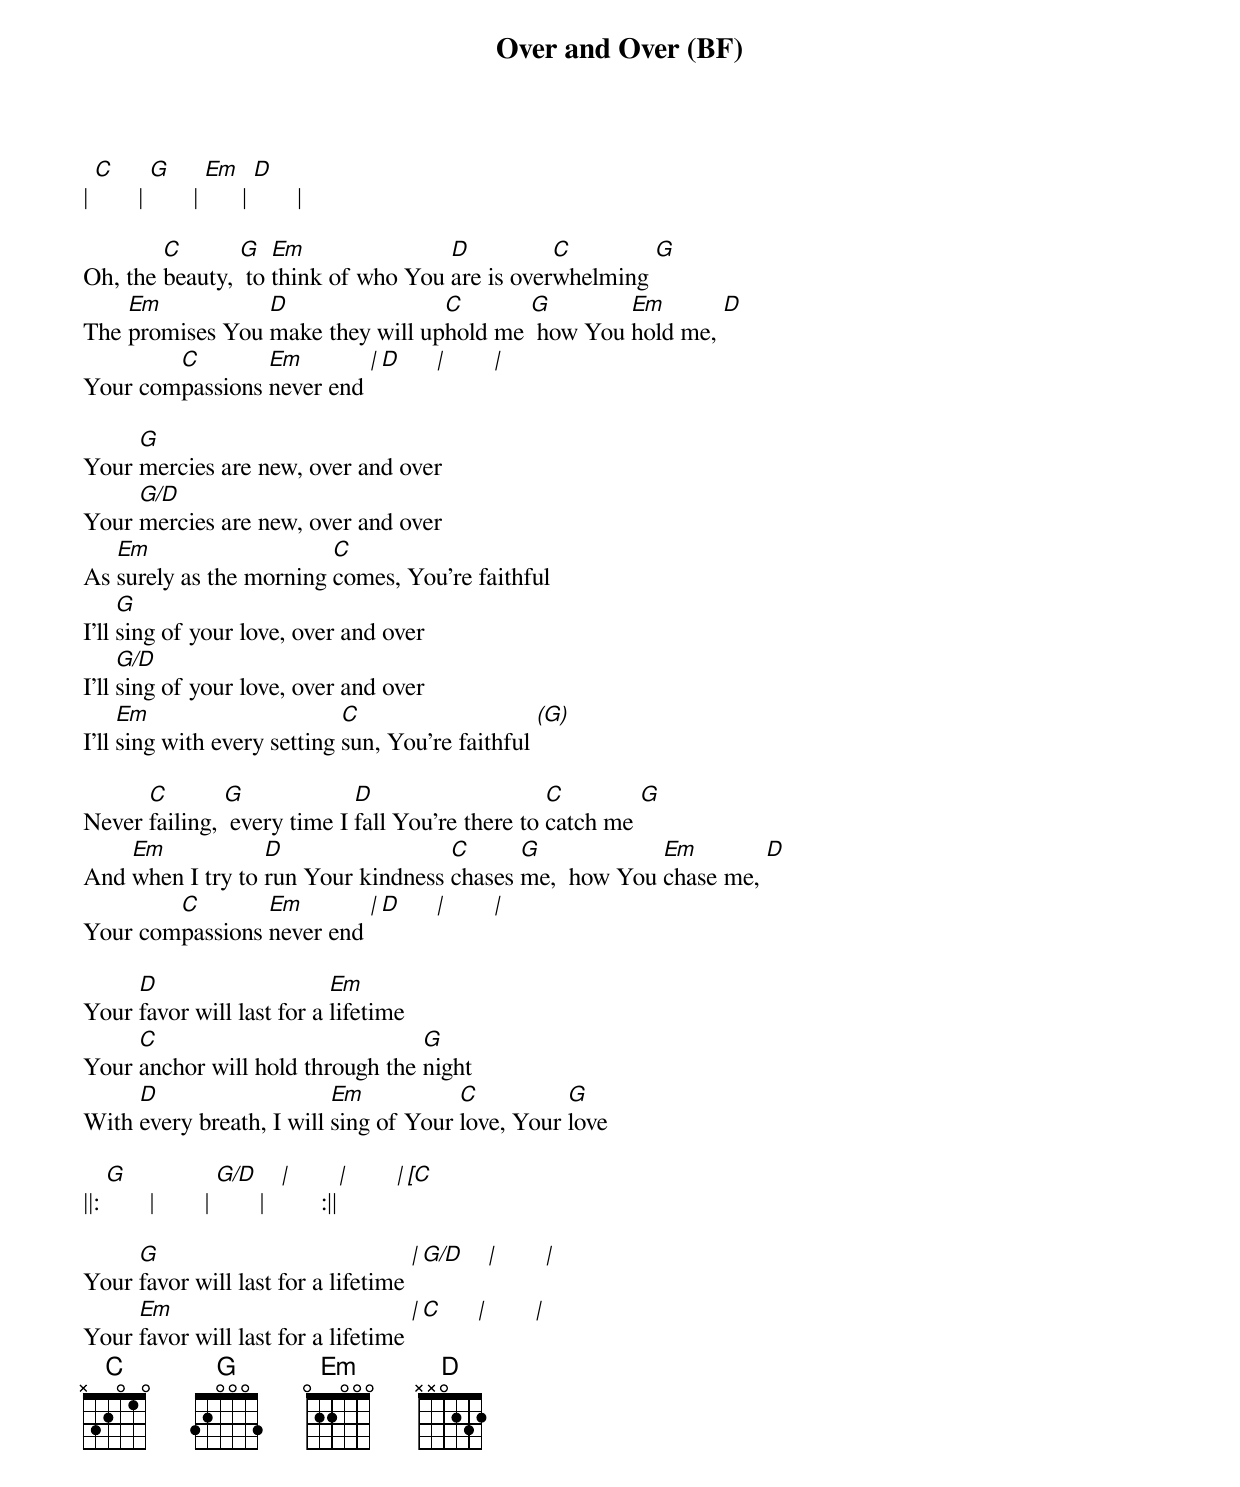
{title: Over and Over (BF)}
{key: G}
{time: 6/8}
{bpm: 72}
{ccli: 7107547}
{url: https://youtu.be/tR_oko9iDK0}
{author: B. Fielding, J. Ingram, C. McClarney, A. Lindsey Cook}
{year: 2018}
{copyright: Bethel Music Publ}

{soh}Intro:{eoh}
| [C]       | [G]       | [Em]      | [D]       |

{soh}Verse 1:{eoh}
Oh, the [C]beauty, [G] to [Em]think of who You [D]are is over[C]whelming [G]
The [Em]promises You [D]make they will up[C]hold me [G] how You [Em]hold me, [D]
Your com[C]passions [Em]never end [| D       |         |]

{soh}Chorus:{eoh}
Your [G]mercies are new, over and over
Your [G/D]mercies are new, over and over
As [Em]surely as the morning [C]comes, You're faithful
I'll [G]sing of your love, over and over
I'll [G/D]sing of your love, over and over
I'll [Em]sing with every setting [C]sun, You're faithful [(G)]

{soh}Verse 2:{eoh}
Never [C]failing, [G] every time I [D]fall You're there to [C]catch me [G]
And [Em]when I try to [D]run Your kindness [C]chases [G]me,  how You [Em]chase me, [D]
Your com[C]passions [Em]never end [| D       |         |]

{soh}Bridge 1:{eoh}
Your [D]favor will last for a [Em]lifetime
Your [C]anchor will hold through the [G]night
With [D]every breath, I will [Em]sing of Your [C]love, Your [G]love

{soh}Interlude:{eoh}
||: [G]       |        | [G/D     |         |         | [C]       |         :||

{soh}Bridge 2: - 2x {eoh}
Your [G]favor will last for a lifetime [| G/D     |         |]
Your [Em]favor will last for a lifetime [| C       |         |]
